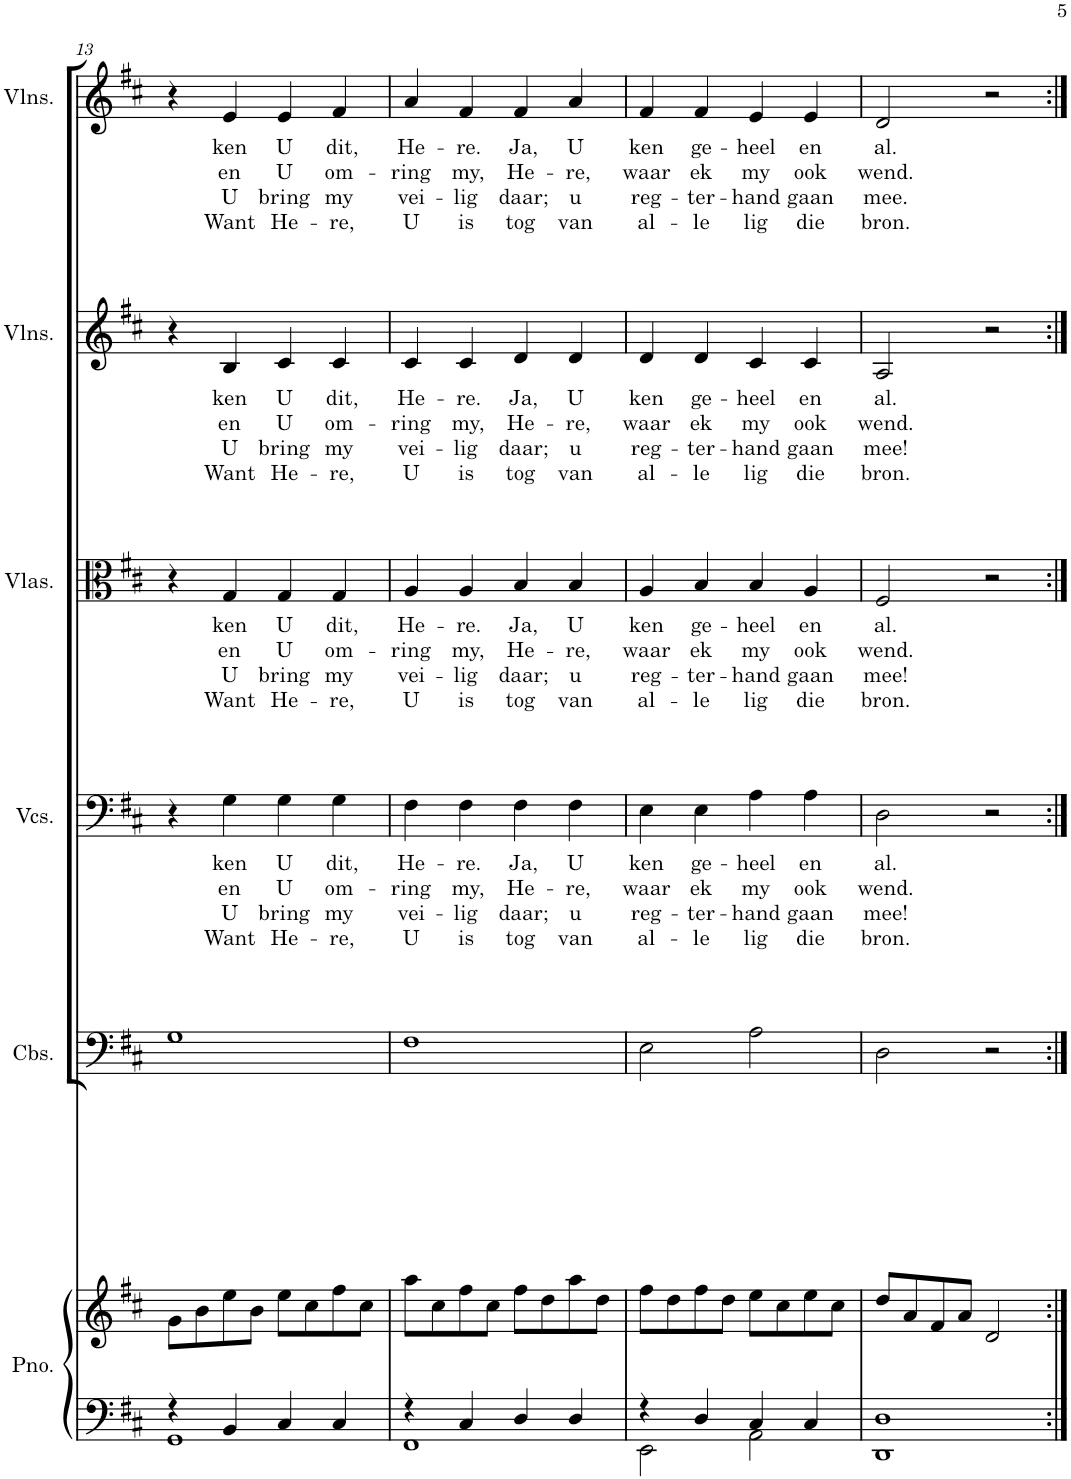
**kern	**kern	**kern	**kern	**text	**text	**text	**text	**kern	**text	**text	**text	**text	**kern	**text	**text	**text	**text	**kern	**text	**text	**text	**text
*part6	*part6	*part5	*part4	*part4	*part4	*part4	*part4	*part3	*part3	*part3	*part3	*part3	*part2	*part2	*part2	*part2	*part2	*part1	*part1	*part1	*part1	*part1
*staff7	*staff6	*staff5	*staff4	*staff4	*staff4	*staff4	*staff4	*staff3	*staff3	*staff3	*staff3	*staff3	*staff2	*staff2	*staff2	*staff2	*staff2	*staff1	*staff1	*staff1	*staff1	*staff1
*I"Piano	*	*I"Contrabasses	*I"Violoncellos	*	*	*	*	*I"Violas	*	*	*	*	*I"Violins	*	*	*	*	*I"Violins	*	*	*	*
*I'Pno.	*	*I'Cbs.	*I'Vcs.	*	*	*	*	*I'Vlas.	*	*	*	*	*I'Vlns.	*	*	*	*	*I'Vlns.	*	*	*	*
!!LO:PB:g=z
*clefF4	*clefG2	*clefF4	*clefF4	*	*	*	*	*clefC3	*	*	*	*	*clefG2	*	*	*	*	*clefG2	*	*	*	*
*	*	*Trd7c12	*	*	*	*	*	*	*	*	*	*	*	*	*	*	*	*	*	*	*	*
*k[f#c#]	*k[f#c#]	*k[f#c#]	*k[f#c#]	*	*	*	*	*k[f#c#]	*	*	*	*	*k[f#c#]	*	*	*	*	*k[f#c#]	*	*	*	*
*M2/2	*M2/2	*M2/2	*M2/2	*	*	*	*	*M2/2	*	*	*	*	*M2/2	*	*	*	*	*M2/2	*	*	*	*
*met(c|)	*met(c|)	*met(c|)	*met(c|)	*	*	*	*	*met(c|)	*	*	*	*	*met(c|)	*	*	*	*	*met(c|)	*	*	*	*
=13	=13	=13	=13	=13	=13	=13	=13	=13	=13	=13	=13	=13	=13	=13	=13	=13	=13	=13	=13	=13	=13	=13
*^	*	*	*	*	*	*	*	*	*	*	*	*	*	*	*	*	*	*	*	*	*	*
4r	1GG	8g\L	1G	4r	.	.	.	.	4r	.	.	.	.	4r	.	.	.	.	4r	.	.	.	.
.	.	8b\	.	.	.	.	.	.	.	.	.	.	.	.	.	.	.	.	.	.	.	.	.
!	!	!	!	!	!LO:LY:b	!LO:LY:b	!LO:LY:b	!LO:LY:b	!	!LO:LY:b	!LO:LY:b	!LO:LY:b	!LO:LY:b	!	!LO:LY:b	!LO:LY:b	!LO:LY:b	!LO:LY:b	!	!LO:LY:b	!LO:LY:b	!LO:LY:b	!LO:LY:b
4BB/	.	8ee\	.	4G\	ken	en	U	Want	4G/	ken	en	U	Want	4B/	ken	en	U	Want	4e/	ken	en	U	Want
.	.	8b\J	.	.	.	.	.	.	.	.	.	.	.	.	.	.	.	.	.	.	.	.	.
!	!	!	!	!	!LO:LY:b	!LO:LY:b	!LO:LY:b	!LO:LY:b	!	!LO:LY:b	!LO:LY:b	!LO:LY:b	!LO:LY:b	!	!LO:LY:b	!LO:LY:b	!LO:LY:b	!LO:LY:b	!	!LO:LY:b	!LO:LY:b	!LO:LY:b	!LO:LY:b
4C#/	.	8ee\L	.	4G\	U	U	bring	He-	4G/	U	U	bring	He-	4c#/	U	U	bring	He-	4e/	U	U	bring	He-
.	.	8cc#\	.	.	.	.	.	.	.	.	.	.	.	.	.	.	.	.	.	.	.	.	.
!	!	!	!	!	!LO:LY:b	!LO:LY:b	!LO:LY:b	!LO:LY:b	!	!LO:LY:b	!LO:LY:b	!LO:LY:b	!LO:LY:b	!	!LO:LY:b	!LO:LY:b	!LO:LY:b	!LO:LY:b	!	!LO:LY:b	!LO:LY:b	!LO:LY:b	!LO:LY:b
4C#/	.	8ff#\	.	4G\	dit,	om-	my	-re,	4G/	dit,	om-	my	-re,	4c#/	dit,	om-	my	-re,	4f#/	dit,	om-	my	-re,
.	.	8cc#\J	.	.	.	.	.	.	.	.	.	.	.	.	.	.	.	.	.	.	.	.	.
=14	=14	=14	=14	=14	=14	=14	=14	=14	=14	=14	=14	=14	=14	=14	=14	=14	=14	=14	=14	=14	=14	=14	=14
!	!	!	!	!	!LO:LY:b	!LO:LY:b	!LO:LY:b	!LO:LY:b	!	!LO:LY:b	!LO:LY:b	!LO:LY:b	!LO:LY:b	!	!LO:LY:b	!LO:LY:b	!LO:LY:b	!LO:LY:b	!	!LO:LY:b	!LO:LY:b	!LO:LY:b	!LO:LY:b
4r	1FF#	8aa\L	1F#	4F#\	He-	-ring	vei-	U	4A/	He-	-ring	vei-	U	4c#/	He-	-ring	vei-	U	4a/	He-	-ring	vei-	U
.	.	8cc#\	.	.	.	.	.	.	.	.	.	.	.	.	.	.	.	.	.	.	.	.	.
!	!	!	!	!	!LO:LY:b	!LO:LY:b	!LO:LY:b	!LO:LY:b	!	!LO:LY:b	!LO:LY:b	!LO:LY:b	!LO:LY:b	!	!LO:LY:b	!LO:LY:b	!LO:LY:b	!LO:LY:b	!	!LO:LY:b	!LO:LY:b	!LO:LY:b	!LO:LY:b
4C#/	.	8ff#\	.	4F#\	-re.	my,	-lig	is	4A/	-re.	my,	-lig	is	4c#/	-re.	my,	-lig	is	4f#/	-re.	my,	-lig	is
.	.	8cc#\J	.	.	.	.	.	.	.	.	.	.	.	.	.	.	.	.	.	.	.	.	.
!	!	!	!	!	!LO:LY:b	!LO:LY:b	!LO:LY:b	!LO:LY:b	!	!LO:LY:b	!LO:LY:b	!LO:LY:b	!LO:LY:b	!	!LO:LY:b	!LO:LY:b	!LO:LY:b	!LO:LY:b	!	!LO:LY:b	!LO:LY:b	!LO:LY:b	!LO:LY:b
4D/	.	8ff#\L	.	4F#\	Ja,	He-	daar;	tog	4B/	Ja,	He-	daar;	tog	4d/	Ja,	He-	daar;	tog	4f#/	Ja,	He-	daar;	tog
.	.	8dd\	.	.	.	.	.	.	.	.	.	.	.	.	.	.	.	.	.	.	.	.	.
!	!	!	!	!	!LO:LY:b	!LO:LY:b	!LO:LY:b	!LO:LY:b	!	!LO:LY:b	!LO:LY:b	!LO:LY:b	!LO:LY:b	!	!LO:LY:b	!LO:LY:b	!LO:LY:b	!LO:LY:b	!	!LO:LY:b	!LO:LY:b	!LO:LY:b	!LO:LY:b
4D/	.	8aa\	.	4F#\	U	-re,	u	van	4B/	U	-re,	u	van	4d/	U	-re,	u	van	4a/	U	-re,	u	van
.	.	8dd\J	.	.	.	.	.	.	.	.	.	.	.	.	.	.	.	.	.	.	.	.	.
=15	=15	=15	=15	=15	=15	=15	=15	=15	=15	=15	=15	=15	=15	=15	=15	=15	=15	=15	=15	=15	=15	=15	=15
!	!	!	!	!	!LO:LY:b	!LO:LY:b	!LO:LY:b	!LO:LY:b	!	!LO:LY:b	!LO:LY:b	!LO:LY:b	!LO:LY:b	!	!LO:LY:b	!LO:LY:b	!LO:LY:b	!LO:LY:b	!	!LO:LY:b	!LO:LY:b	!LO:LY:b	!LO:LY:b
4r	2EE\	8ff#\L	2E\	4E\	ken	waar	reg-	al-	4A/	ken	waar	reg-	al-	4d/	ken	waar	reg-	al-	4f#/	ken	waar	reg-	al-
.	.	8dd\	.	.	.	.	.	.	.	.	.	.	.	.	.	.	.	.	.	.	.	.	.
!	!	!	!	!	!LO:LY:b	!LO:LY:b	!LO:LY:b	!LO:LY:b	!	!LO:LY:b	!LO:LY:b	!LO:LY:b	!LO:LY:b	!	!LO:LY:b	!LO:LY:b	!LO:LY:b	!LO:LY:b	!	!LO:LY:b	!LO:LY:b	!LO:LY:b	!LO:LY:b
4D/	.	8ff#\	.	4E\	ge-	ek	-ter-	-le	4B/	ge-	ek	-ter-	-le	4d/	ge-	ek	-ter-	-le	4f#/	ge-	ek	-ter-	-le
.	.	8dd\J	.	.	.	.	.	.	.	.	.	.	.	.	.	.	.	.	.	.	.	.	.
!	!	!	!	!	!LO:LY:b	!LO:LY:b	!LO:LY:b	!LO:LY:b	!	!LO:LY:b	!LO:LY:b	!LO:LY:b	!LO:LY:b	!	!LO:LY:b	!LO:LY:b	!LO:LY:b	!LO:LY:b	!	!LO:LY:b	!LO:LY:b	!LO:LY:b	!LO:LY:b
4C#/	2AA\	8ee\L	2A\	4A\	-heel	my	-hand	lig	4B/	-heel	my	-hand	lig	4c#/	-heel	my	-hand	lig	4e/	-heel	my	-hand	lig
.	.	8cc#\	.	.	.	.	.	.	.	.	.	.	.	.	.	.	.	.	.	.	.	.	.
!	!	!	!	!	!LO:LY:b	!LO:LY:b	!LO:LY:b	!LO:LY:b	!	!LO:LY:b	!LO:LY:b	!LO:LY:b	!LO:LY:b	!	!LO:LY:b	!LO:LY:b	!LO:LY:b	!LO:LY:b	!	!LO:LY:b	!LO:LY:b	!LO:LY:b	!LO:LY:b
4C#/	.	8ee\	.	4A\	en	ook	gaan	die	4A/	en	ook	gaan	die	4c#/	en	ook	gaan	die	4e/	en	ook	gaan	die
.	.	8cc#\J	.	.	.	.	.	.	.	.	.	.	.	.	.	.	.	.	.	.	.	.	.
=16	=16	=16	=16	=16	=16	=16	=16	=16	=16	=16	=16	=16	=16	=16	=16	=16	=16	=16	=16	=16	=16	=16	=16
!	!	!	!	!	!LO:LY:b	!LO:LY:b	!LO:LY:b	!LO:LY:b	!	!LO:LY:b	!LO:LY:b	!LO:LY:b	!LO:LY:b	!	!LO:LY:b	!LO:LY:b	!LO:LY:b	!LO:LY:b	!	!LO:LY:b	!LO:LY:b	!LO:LY:b	!LO:LY:b
1D	1DD	8dd/L	2D\	2D\	al.	wend.	mee!	bron.	2F#/	al.	wend.	mee!	bron.	2A/	al.	wend.	mee!	bron.	2d/	al.	wend.	mee.	bron.
.	.	8a/	.	.	.	.	.	.	.	.	.	.	.	.	.	.	.	.	.	.	.	.	.
.	.	8f#/	.	.	.	.	.	.	.	.	.	.	.	.	.	.	.	.	.	.	.	.	.
.	.	8a/J	.	.	.	.	.	.	.	.	.	.	.	.	.	.	.	.	.	.	.	.	.
.	.	2d/	2r	2r	.	.	.	.	2r	.	.	.	.	2r	.	.	.	.	2r	.	.	.	.
*v	*v	*	*	*	*	*	*	*	*	*	*	*	*	*	*	*	*	*	*	*	*	*	*
=:|!	=:|!	=:|!	=:|!	=:|!	=:|!	=:|!	=:|!	=:|!	=:|!	=:|!	=:|!	=:|!	=:|!	=:|!	=:|!	=:|!	=:|!	=:|!	=:|!	=:|!	=:|!	=:|!
*-	*-	*-	*-	*-	*-	*-	*-	*-	*-	*-	*-	*-	*-	*-	*-	*-	*-	*-	*-	*-	*-	*-
